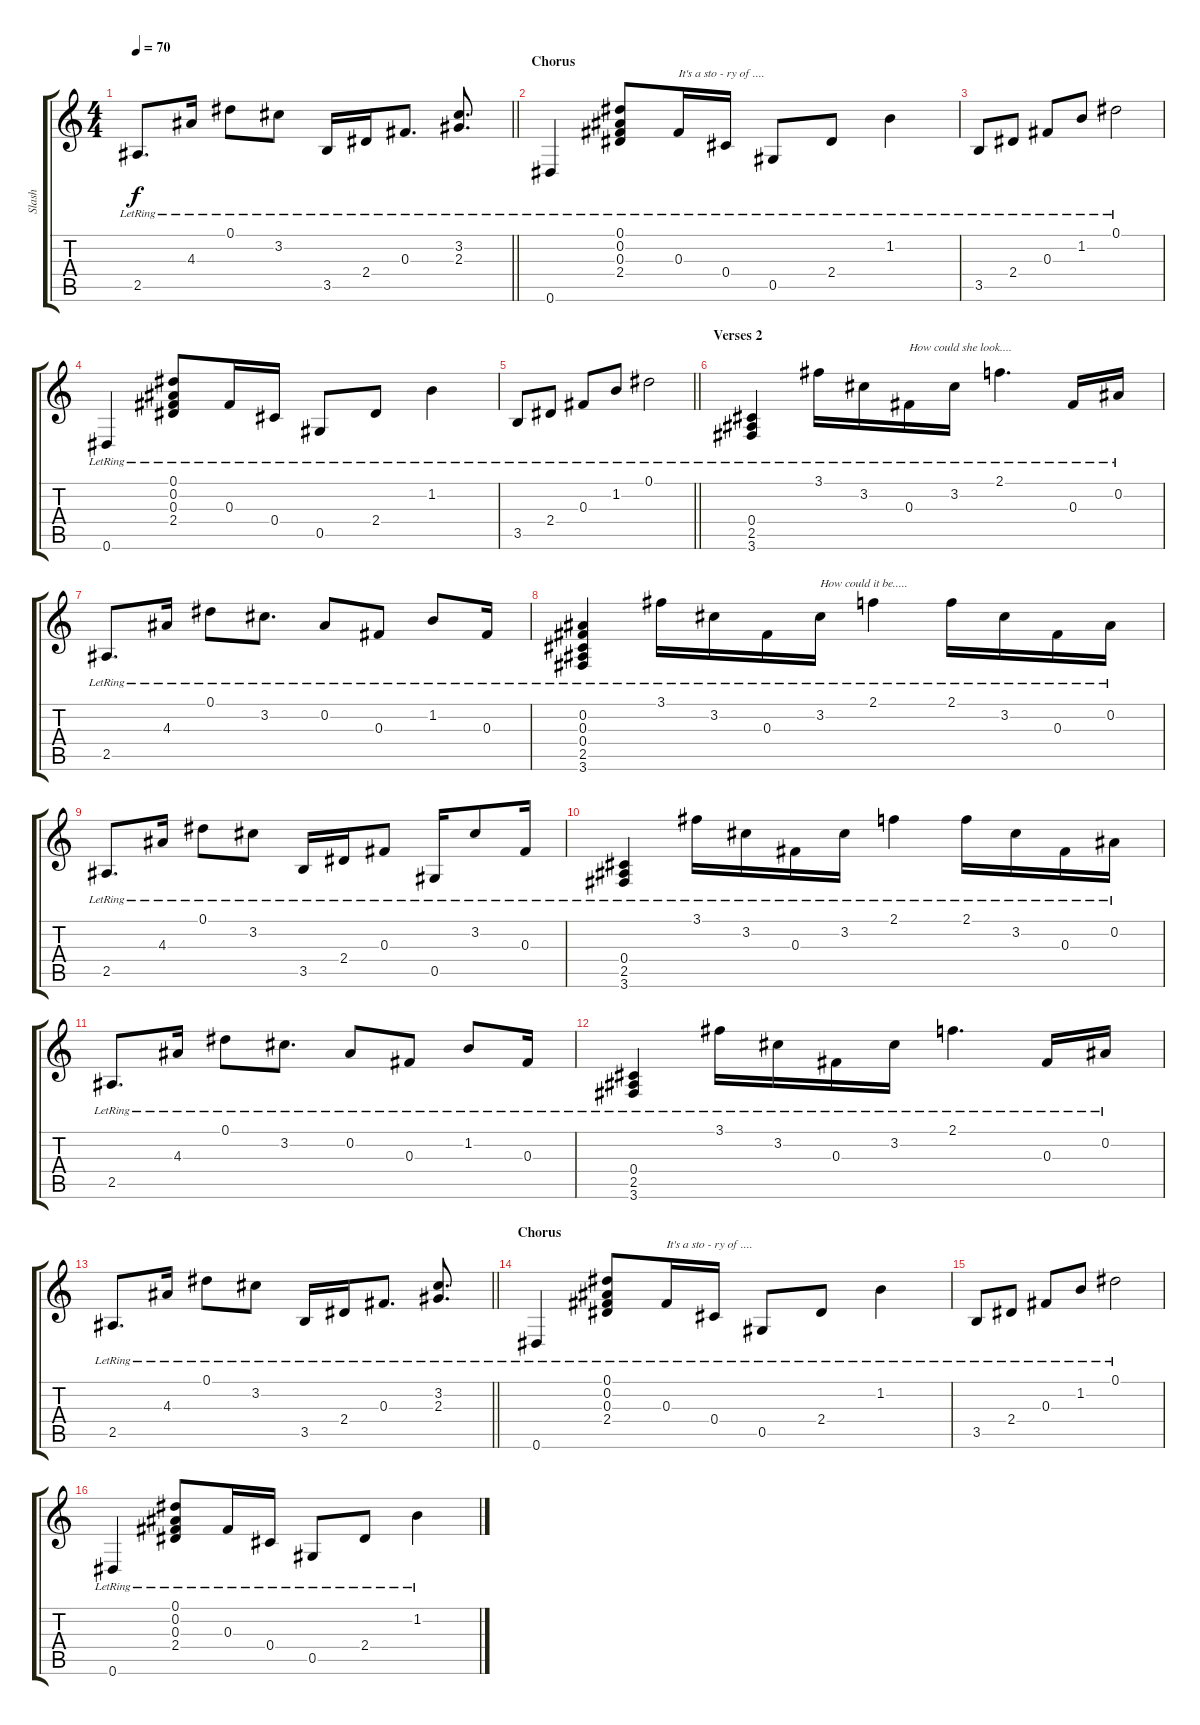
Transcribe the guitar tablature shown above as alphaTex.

\track ("Slash" "Slash") {instrument electricguitarclean}
\staff {score tabs}
\tuning (Eb4 Bb3 Gb3 Db3 Ab2 Eb2) {hide}
\ts (4 4)
\tempo 70
\clef g2
\barLineRight lightlight
\ks c
2.5{lr}.8{d dy f} 4.3{lr}.16 0.1{lr}.8 3.2{lr}.8 3.5{lr}.16 2.4{lr}.16 0.3{lr}.8{d} (3.2{lr} 2.3{lr}).8{d} |
\section ("" "Chorus")
0.6{lr}.4 (0.1{lr} 0.2{lr} 0.3{lr} 2.4{lr}).8 0.3{lr}.16{txt "It's a sto - ry of ...."} 0.4{lr}.16 0.5{lr}.8 2.4{lr}.8 1.2{lr}.4 |
3.5{lr}.8 2.4{lr}.8 0.3{lr}.8 1.2{lr}.8 0.1{lr}.2 |
0.6{lr}.4 (0.1{lr} 0.2{lr} 0.3{lr} 2.4{lr}).8 0.3{lr}.16 0.4{lr}.16 0.5{lr}.8 2.4{lr}.8 1.2{lr}.4 |
\barLineRight lightlight
3.5{lr}.8 2.4{lr}.8 0.3{lr}.8 1.2{lr}.8 0.1{lr}.2 |
\section ("" "Verses 2")
(0.4{lr} 2.5 3.6{lr}).4 3.1{lr}.16 3.2{lr}.16 0.3{lr}.16{txt "How could she look...."} 3.2{lr}.16 2.1{lr}.4{d} 0.3{lr}.16 0.2{lr}.16 |
2.5{lr}.8{d} 4.3{lr}.16 0.1{lr}.8 3.2{lr}.8{d} 0.2{lr}.8 0.3{lr}.8 1.2{lr}.8 0.3{lr}.16 |
(0.2{lr} 0.3{lr} 0.4{lr} 2.5 3.6{lr}).4 3.1{lr}.16 3.2{lr}.16 0.3{lr}.16 3.2{lr}.16{txt "How could it be....."} 2.1{lr}.4 2.1{lr}.16 3.2{lr}.16 0.3{lr}.16 0.2{lr}.16 |
2.5{lr}.8{d} 4.3{lr}.16 0.1{lr}.8 3.2{lr}.8 3.5{lr}.16 2.4{lr}.16 0.3{lr}.8 0.5{lr}.16 3.2{lr}.8 0.3{lr}.16 |
(0.4{lr} 2.5 3.6{lr}).4 3.1{lr}.16 3.2{lr}.16 0.3{lr}.16 3.2{lr}.16 2.1{lr}.4 2.1{lr}.16 3.2{lr}.16 0.3{lr}.16 0.2{lr}.16 |
2.5{lr}.8{d} 4.3{lr}.16 0.1{lr}.8 3.2{lr}.8{d} 0.2{lr}.8 0.3{lr}.8 1.2{lr}.8 0.3{lr}.16 |
(0.4{lr} 2.5 3.6{lr}).4 3.1{lr}.16 3.2{lr}.16 0.3{lr}.16 3.2{lr}.16 2.1{lr}.4{d} 0.3{lr}.16 0.2{lr}.16 |
\barLineRight lightlight
2.5{lr}.8{d} 4.3{lr}.16 0.1{lr}.8 3.2{lr}.8 3.5{lr}.16 2.4{lr}.16 0.3{lr}.8{d} (3.2{lr} 2.3{lr}).8{d} |
\section ("" "Chorus")
0.6{lr}.4 (0.1{lr} 0.2{lr} 0.3{lr} 2.4{lr}).8 0.3{lr}.16{txt "It's a sto - ry of ...."} 0.4{lr}.16 0.5{lr}.8 2.4{lr}.8 1.2{lr}.4 |
3.5{lr}.8 2.4{lr}.8 0.3{lr}.8 1.2{lr}.8 0.1{lr}.2 |
0.6{lr}.4 (0.1{lr} 0.2{lr} 0.3{lr} 2.4{lr}).8 0.3{lr}.16 0.4{lr}.16 0.5{lr}.8 2.4{lr}.8 1.2{lr}.4
